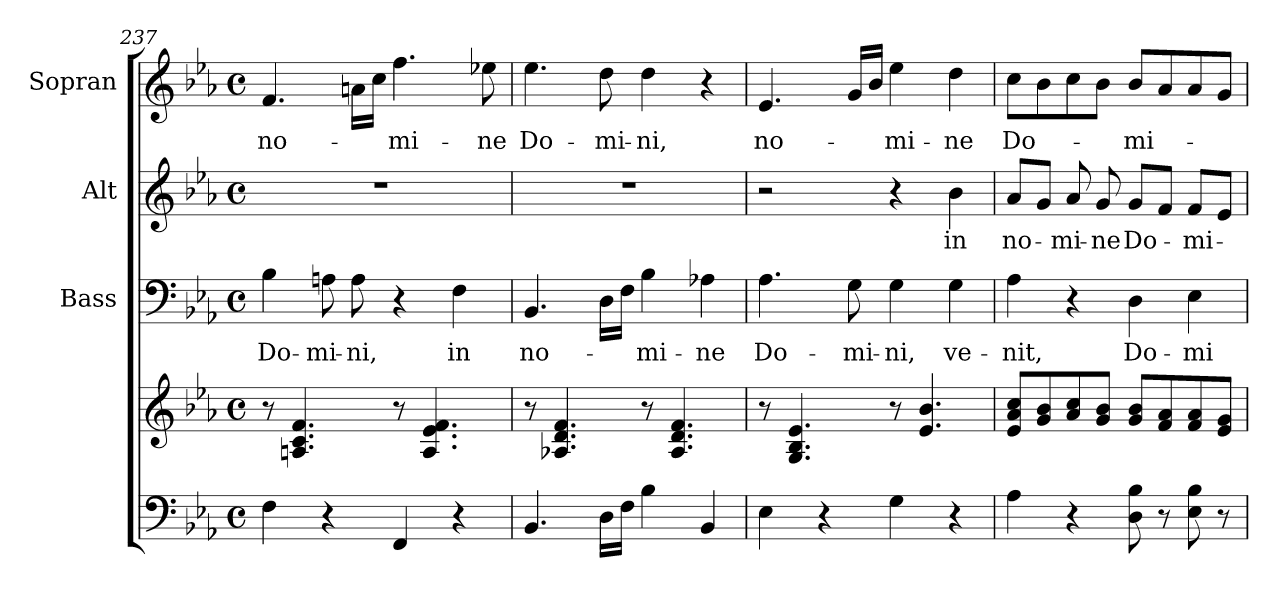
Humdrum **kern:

**kern	**kern	**kern	**text	**kern	**text	**kern	**text
*part4	*part4	*part3	*part3	*part2	*part2	*part1	*part1
*staff5	*staff4	*staff3	*staff3	*staff2	*staff2	*staff1	*staff1
*	*	*I"Bass	*	*I"Alt	*	*I"Sopran	*
*	*	*I'B.	*	*I'A.	*	*I'S.	*
*clefF4	*clefG2	*clefF4	*	*clefG2	*	*clefG2	*
*k[b-e-a-]	*k[b-e-a-]	*k[b-e-a-]	*	*k[b-e-a-]	*	*k[b-e-a-]	*
*E-:	*E-:	*E-:	*	*E-:	*	*E-:	*
*M4/4	*M4/4	*M4/4	*	*M4/4	*	*M4/4	*
*met(c)	*met(c)	*met(c)	*	*met(c)	*	*met(c)	*
=237	=237	=237	=237	=237	=237	=237	=237
!	!	!	!LO:LY:b	!	!	!	!LO:LY:b
4F\	8r	4B-\	Do-	1r	.	4.f/	no-
.	4.An/ 4.c/ 4.f/	.	.	.	.	.	.
!	!	!	!LO:LY:b	!	!	!	!
4r	.	8An\	-mi-	.	.	.	.
!	!	!	!LO:LY:b	!	!	!	!
.	.	8A\	-ni,	.	.	16an\LL	.
.	.	.	.	.	.	16cc\JJ	.
!	!	!	!	!	!	!	!LO:LY:b
4FF/	8r	4r	.	.	.	4.ff\	-mi-
.	4.A/ 4.e-/ 4.f/	.	.	.	.	.	.
!	!	!	!LO:LY:b	!	!	!	!
4r	.	4F\	in	.	.	.	.
!	!	!	!	!	!	!	!LO:LY:b
.	.	.	.	.	.	8ee-X\	-ne
=238	=238	=238	=238	=238	=238	=238	=238
!	!	!	!LO:LY:b	!	!	!	!LO:LY:b
4.BB-/	8r	4.BB-/	no-	1r	.	4.ee-\	Do-
.	4.A-X/ 4.d/ 4.f/	.	.	.	.	.	.
!	!	!	!	!	!	!	!LO:LY:b
16D\LL	.	16D\LL	.	.	.	8dd\	-mi-
16F\JJ	.	16F\JJ	.	.	.	.	.
!	!	!	!LO:LY:b	!	!	!	!LO:LY:b
4B-\	8r	4B-\	-mi-	.	.	4dd\	-ni,
.	4.A-/ 4.d/ 4.f/	.	.	.	.	.	.
!	!	!	!LO:LY:b	!	!	!	!
4BB-/	.	4A-X\	-ne	.	.	4r	.
=239	=239	=239	=239	=239	=239	=239	=239
!	!	!	!LO:LY:b	!	!	!	!LO:LY:b
4E-\	8r	4.A-\	Do-	2r	.	4.e-/	no-
.	4.G/ 4.B-/ 4.e-/	.	.	.	.	.	.
4r	.	.	.	.	.	.	.
!	!	!	!LO:LY:b	!	!	!	!
.	.	8G\	-mi-	.	.	16g/LL	.
.	.	.	.	.	.	16b-/JJ	.
!	!	!	!LO:LY:b	!	!	!	!LO:LY:b
4G\	8r	4G\	-ni,	4r	.	4ee-\	-mi-
.	4.e-/ 4.b-/	.	.	.	.	.	.
!	!	!	!LO:LY:b	!	!LO:LY:b	!	!LO:LY:b
4r	.	4G\	ve-	4b-\	in	4dd\	-ne
!!LO:PB:g=z
=240	=240	=240	=240	=240	=240	=240	=240
!	!	!	!LO:LY:b	!	!LO:LY:b	!	!LO:LY:b
4A-\	8e-/ 8a-/ 8cc/L	4A-\	-nit,	8a-/L	no-	8cc\L	Do-
.	8g/ 8b-/	.	.	8g/J	.	8b-\	.
!	!	!	!	!	!LO:LY:b	!	!
4r	8a-/ 8cc/	4r	.	8a-/	-mi-	8cc\	.
!	!	!	!	!	!LO:LY:b	!	!
.	8g/ 8b-/J	.	.	8g/	-ne	8b-\J	.
!	!	!	!LO:LY:b	!	!LO:LY:b	!	!LO:LY:b
8D\ 8B-\	8g/ 8b-/L	4D\	Do-	8g/L	Do-	8b-/L	-mi-
8r	8f/ 8a-/	.	.	8f/J	.	8a-/	.
!	!	!	!LO:LY:b	!	!LO:LY:b	!	!
8E-\ 8B-\	8f/ 8a-/	4E-\	-mi-	8f/L	-mi-	8a-/	.
8r	8e-/ 8g/J	.	.	8e-/J	.	8g/J	.
=	=	=	=	=	=	=	=
*-	*-	*-	*-	*-	*-	*-	*-
